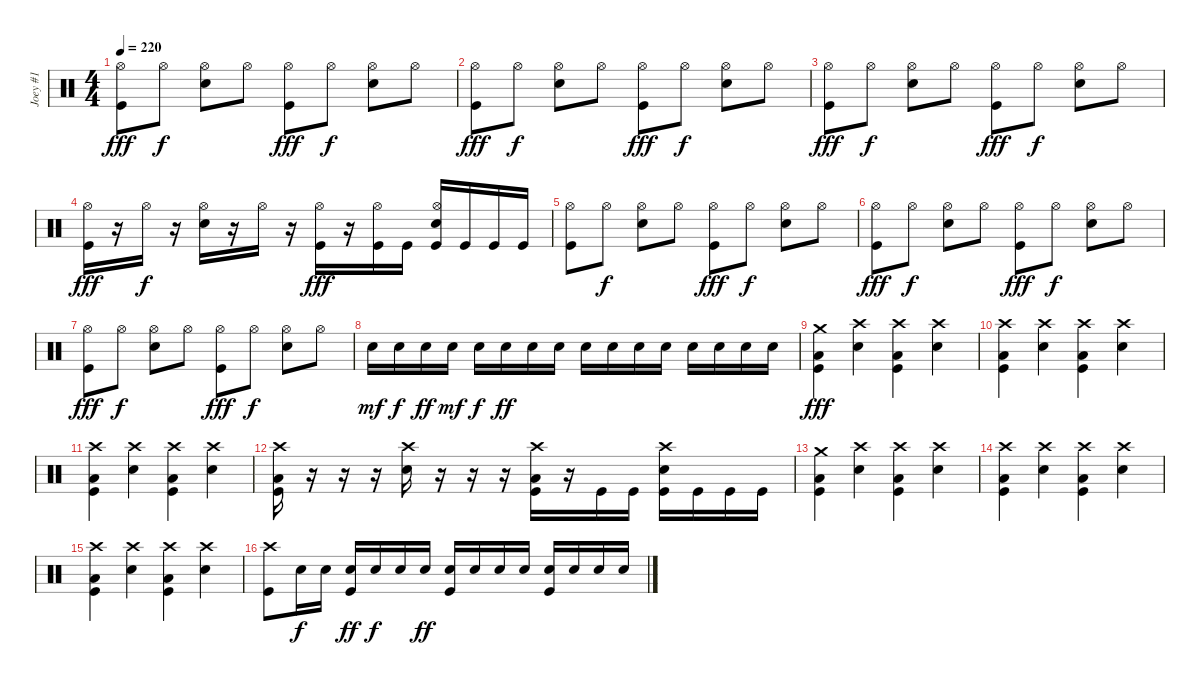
\track ("Joey #1" "Joey #1") {instrument percussion}
\staff {score}
\articulation defaults
\ts (4 4)
\tempo 220
\clef neutral
\ks c
("Kick (hit)" "Hi-Hat (open)").8{dy fff} "Hi-Hat (open)".8{dy f} ("Electric Snare (hit)" "Hi-Hat (open)").8 "Hi-Hat (open)".8 ("Kick (hit)" "Hi-Hat (open)").8{dy fff} "Hi-Hat (open)".8{dy f} ("Electric Snare (hit)" "Hi-Hat (open)").8 "Hi-Hat (open)".8 |
("Kick (hit)" "Hi-Hat (open)").8{dy fff} "Hi-Hat (open)".8{dy f} ("Electric Snare (hit)" "Hi-Hat (open)").8 "Hi-Hat (open)".8 ("Kick (hit)" "Hi-Hat (open)").8{dy fff} "Hi-Hat (open)".8{dy f} ("Electric Snare (hit)" "Hi-Hat (open)").8 "Hi-Hat (open)".8 |
("Kick (hit)" "Hi-Hat (open)").8{dy fff} "Hi-Hat (open)".8{dy f} ("Electric Snare (hit)" "Hi-Hat (open)").8 "Hi-Hat (open)".8 ("Kick (hit)" "Hi-Hat (open)").8{dy fff} "Hi-Hat (open)".8{dy f} ("Electric Snare (hit)" "Hi-Hat (open)").8 "Hi-Hat (open)".8 |
("Hi-Hat (open)" "Kick (hit)").16{dy fff} r.16 "Hi-Hat (open)".16{dy f} r.16 ("Hi-Hat (open)" "Electric Snare (hit)").16 r.16 "Hi-Hat (open)".16 r.16 ("Hi-Hat (open)" "Kick (hit)").16{dy fff} r.16 ("Hi-Hat (open)" "Kick (hit)").16 "Kick (hit)".16 ("Kick (hit)" "Hi-Hat (open)" "Electric Snare (hit)").16 "Kick (hit)".16 "Kick (hit)".16 "Kick (hit)".16 |
("Kick (hit)" "Hi-Hat (open)").8 "Hi-Hat (open)".8{dy f} ("Electric Snare (hit)" "Hi-Hat (open)").8 "Hi-Hat (open)".8 ("Kick (hit)" "Hi-Hat (open)").8{dy fff} "Hi-Hat (open)".8{dy f} ("Electric Snare (hit)" "Hi-Hat (open)").8 "Hi-Hat (open)".8 |
("Kick (hit)" "Hi-Hat (open)").8{dy fff} "Hi-Hat (open)".8{dy f} ("Electric Snare (hit)" "Hi-Hat (open)").8 "Hi-Hat (open)".8 ("Kick (hit)" "Hi-Hat (open)").8{dy fff} "Hi-Hat (open)".8{dy f} ("Electric Snare (hit)" "Hi-Hat (open)").8 "Hi-Hat (open)".8 |
("Kick (hit)" "Hi-Hat (open)").8{dy fff} "Hi-Hat (open)".8{dy f} ("Electric Snare (hit)" "Hi-Hat (open)").8 "Hi-Hat (open)".8 ("Kick (hit)" "Hi-Hat (open)").8{dy fff} "Hi-Hat (open)".8{dy f} ("Electric Snare (hit)" "Hi-Hat (open)").8 "Hi-Hat (open)".8 |
"Electric Snare (hit)".16{dy mf} "Electric Snare (hit)".16{dy f} "Electric Snare (hit)".16{dy ff} "Electric Snare (hit)".16{dy mf} "Electric Snare (hit)".16{dy f} "Electric Snare (hit)".16{dy ff} "Electric Snare (hit)".16 "Electric Snare (hit)".16 "Electric Snare (hit)".16 "Electric Snare (hit)".16 "Electric Snare (hit)".16 "Electric Snare (hit)".16 "Electric Snare (hit)".16 "Electric Snare (hit)".16 "Electric Snare (hit)".16 "Electric Snare (hit)".16 |
("Low Floor Tom (hit)" "Crash medium (hit)" "Kick (hit)").4{dy fff} ("Crash high (hit)" "Electric Snare (hit)").4 ("Low Floor Tom (hit)" "Crash high (hit)" "Kick (hit)").4 ("Crash high (hit)" "Electric Snare (hit)").4 |
("Low Floor Tom (hit)" "Crash high (hit)" "Kick (hit)").4 ("Crash high (hit)" "Electric Snare (hit)").4 ("Low Floor Tom (hit)" "Crash high (hit)" "Kick (hit)").4 ("Crash high (hit)" "Electric Snare (hit)").4 |
("Low Floor Tom (hit)" "Crash high (hit)" "Kick (hit)").4 ("Crash high (hit)" "Electric Snare (hit)").4 ("Low Floor Tom (hit)" "Crash high (hit)" "Kick (hit)").4 ("Crash high (hit)" "Electric Snare (hit)").4 |
("Crash high (hit)" "Kick (hit)" "Low Floor Tom (hit)").16 r.16 r.16 r.16 ("Crash high (hit)" "Electric Snare (hit)").16 r.16 r.16 r.16 ("Crash high (hit)" "Kick (hit)" "Low Floor Tom (hit)").16 r.16 "Kick (hit)".16 "Kick (hit)".16 ("Kick (hit)" "Crash high (hit)" "Electric Snare (hit)").16 "Kick (hit)".16 "Kick (hit)".16 "Kick (hit)".16 |
("Low Floor Tom (hit)" "Crash medium (hit)" "Kick (hit)").4 ("Crash high (hit)" "Electric Snare (hit)").4 ("Low Floor Tom (hit)" "Crash high (hit)" "Kick (hit)").4 ("Crash high (hit)" "Electric Snare (hit)").4 |
("Low Floor Tom (hit)" "Crash high (hit)" "Kick (hit)").4 ("Crash high (hit)" "Electric Snare (hit)").4 ("Low Floor Tom (hit)" "Crash high (hit)" "Kick (hit)").4 ("Crash high (hit)" "Electric Snare (hit)").4 |
("Low Floor Tom (hit)" "Crash high (hit)" "Kick (hit)").4 ("Crash high (hit)" "Electric Snare (hit)").4 ("Low Floor Tom (hit)" "Crash high (hit)" "Kick (hit)").4 ("Crash high (hit)" "Electric Snare (hit)").4 |
("Crash high (hit)" "Kick (hit)").8 "Electric Snare (hit)".16{dy f} "Electric Snare (hit)".16 ("Electric Snare (hit)" "Kick (hit)").16{dy ff} "Electric Snare (hit)".16{dy f} "Electric Snare (hit)".16 "Electric Snare (hit)".16{dy ff} ("Electric Snare (hit)" "Kick (hit)").16 "Electric Snare (hit)".16 "Electric Snare (hit)".16 "Electric Snare (hit)".16 ("Electric Snare (hit)" "Kick (hit)").16 "Electric Snare (hit)".16 "Electric Snare (hit)".16 "Electric Snare (hit)".16
